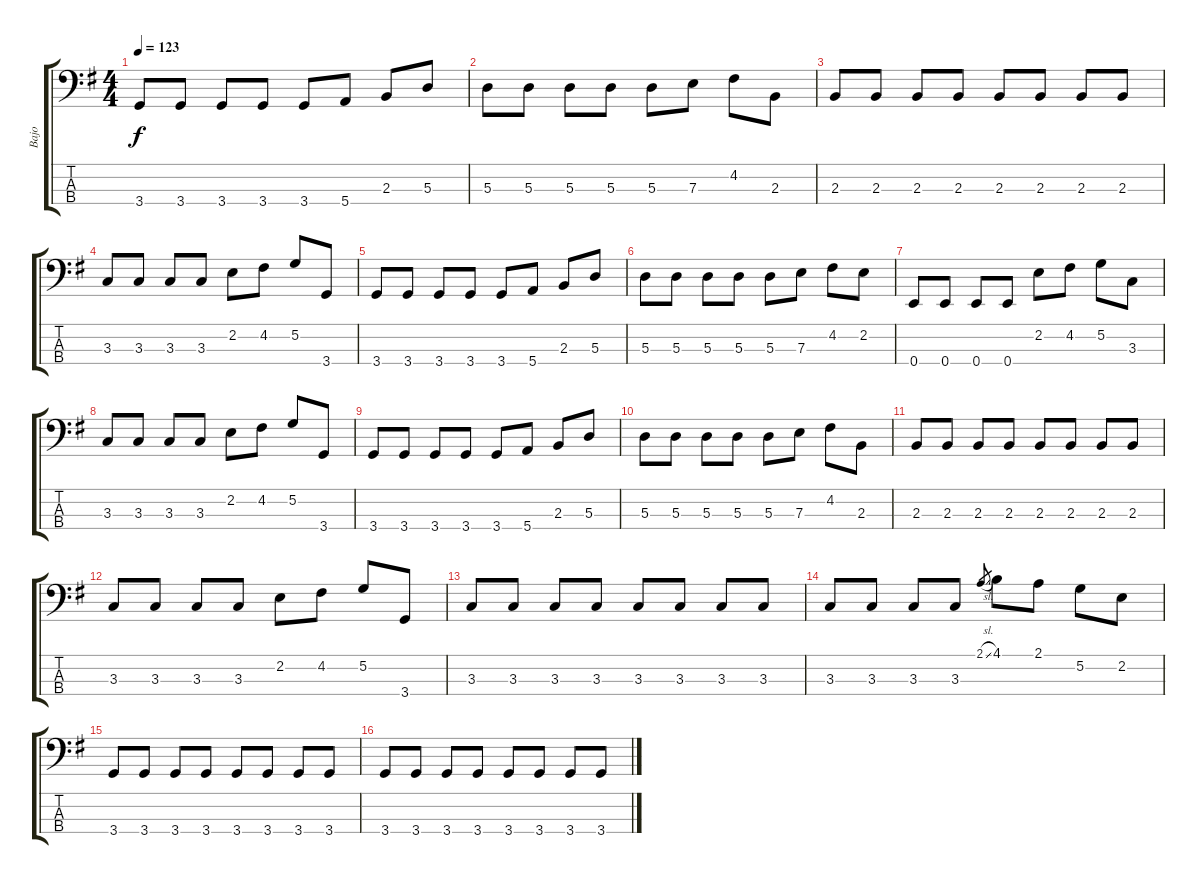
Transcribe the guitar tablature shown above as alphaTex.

\track ("Bajo" "Bajo") {instrument electricbassfinger}
\staff {score tabs}
\tuning (G2 D2 A1 E1) {hide}
\ts (4 4)
\tempo 123
\clef f4
\ks g
3.4.8{dy f} 3.4.8 3.4.8 3.4.8 3.4.8 5.4.8 2.3.8 5.3.8 |
5.3.8 5.3.8 5.3.8 5.3.8 5.3.8 7.3.8 4.2.8 2.3.8 |
2.3.8 2.3.8 2.3.8 2.3.8 2.3.8 2.3.8 2.3.8 2.3.8 |
3.3.8 3.3.8 3.3.8 3.3.8 2.2.8 4.2.8 5.2.8 3.4.8 |
3.4.8 3.4.8 3.4.8 3.4.8 3.4.8 5.4.8 2.3.8 5.3.8 |
5.3.8 5.3.8 5.3.8 5.3.8 5.3.8 7.3.8 4.2.8 2.2.8 |
0.4.8 0.4.8 0.4.8 0.4.8 2.2.8 4.2.8 5.2.8 3.3.8 |
3.3.8 3.3.8 3.3.8 3.3.8 2.2.8 4.2.8 5.2.8 3.4.8 |
3.4.8 3.4.8 3.4.8 3.4.8 3.4.8 5.4.8 2.3.8 5.3.8 |
5.3.8 5.3.8 5.3.8 5.3.8 5.3.8 7.3.8 4.2.8 2.3.8 |
2.3.8 2.3.8 2.3.8 2.3.8 2.3.8 2.3.8 2.3.8 2.3.8 |
3.3.8 3.3.8 3.3.8 3.3.8 2.2.8 4.2.8 5.2.8 3.4.8 |
3.3.8 3.3.8 3.3.8 3.3.8 3.3.8 3.3.8 3.3.8 3.3.8 |
3.3.8 3.3.8 3.3.8 3.3.8 2.1{sl}.8{gr} 4.1.8 2.1.8 5.2.8 2.2.8 |
3.4.8 3.4.8 3.4.8 3.4.8 3.4.8 3.4.8 3.4.8 3.4.8 |
3.4.8 3.4.8 3.4.8 3.4.8 3.4.8 3.4.8 3.4.8 3.4.8
